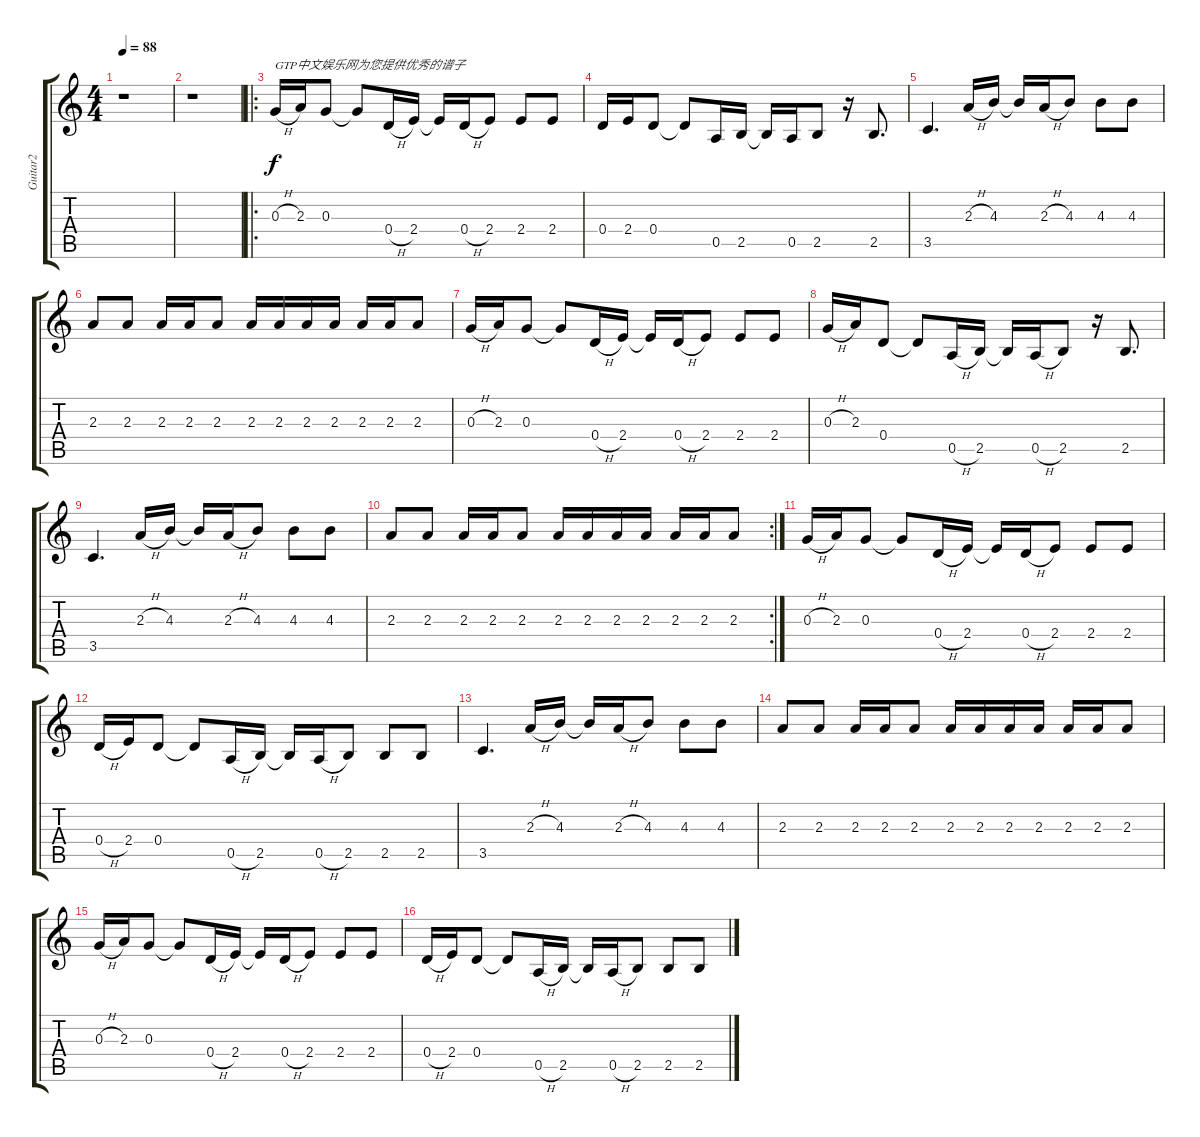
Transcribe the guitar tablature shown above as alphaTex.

\track ("Guitar2" "Guitar2") {instrument electricguitarmuted}
\staff {score tabs}
\tuning (E4 B3 G3 D3 A2 E2) {hide}
\ts (4 4)
\tempo 88
\clef g2
\ks c
r.1{dy f instrument electricguitarmuted} |
r.1 |
\ro
0.3{h}.16{txt "GTP中文娱乐网为您提供优秀的谱子"} 2.3.16 0.3.8 0.3{t}.8 0.4{h}.16 2.4.16 2.4{t}.16 0.4{h}.16 2.4.8 2.4.8 2.4.8 |
0.4.16 2.4.16 0.4.8 0.4{t}.8 0.5.16 2.5.16 2.5{t}.16 0.5.16 2.5.8 r.16 2.5.8{d} |
3.5.4{d} 2.3{h}.16 4.3.16 4.3{t}.16 2.3{h}.16 4.3.8 4.3.8 4.3.8 |
2.3.8 2.3.8 2.3.16 2.3.16 2.3.8 2.3.16 2.3.16 2.3.16 2.3.16 2.3.16 2.3.16 2.3.8 |
0.3{h}.16 2.3.16 0.3.8 0.3{t}.8 0.4{h}.16 2.4.16 2.4{t}.16 0.4{h}.16 2.4.8 2.4.8 2.4.8 |
0.3{h}.16 2.3.16 0.4.8 0.4{t}.8 0.5{h}.16 2.5.16 2.5{t}.16 0.5{h}.16 2.5.8 r.16 2.5.8{d} |
3.5.4{d} 2.3{h}.16 4.3.16 4.3{t}.16 2.3{h}.16 4.3.8 4.3.8 4.3.8 |
\rc 2
2.3.8 2.3.8 2.3.16 2.3.16 2.3.8 2.3.16 2.3.16 2.3.16 2.3.16 2.3.16 2.3.16 2.3.8 |
0.3{h}.16 2.3.16 0.3.8 0.3{t}.8 0.4{h}.16 2.4.16 2.4{t}.16 0.4{h}.16 2.4.8 2.4.8 2.4.8 |
0.4{h}.16 2.4.16 0.4.8 0.4{t}.8 0.5{h}.16 2.5.16 2.5{t}.16 0.5{h}.16 2.5.8 2.5.8 2.5.8 |
3.5.4{d} 2.3{h}.16 4.3.16 4.3{t}.16 2.3{h}.16 4.3.8 4.3.8 4.3.8 |
2.3.8 2.3.8 2.3.16 2.3.16 2.3.8 2.3.16 2.3.16 2.3.16 2.3.16 2.3.16 2.3.16 2.3.8 |
0.3{h}.16 2.3.16 0.3.8 0.3{t}.8 0.4{h}.16 2.4.16 2.4{t}.16 0.4{h}.16 2.4.8 2.4.8 2.4.8 |
0.4{h}.16 2.4.16 0.4.8 0.4{t}.8 0.5{h}.16 2.5.16 2.5{t}.16 0.5{h}.16 2.5.8 2.5.8 2.5.8
